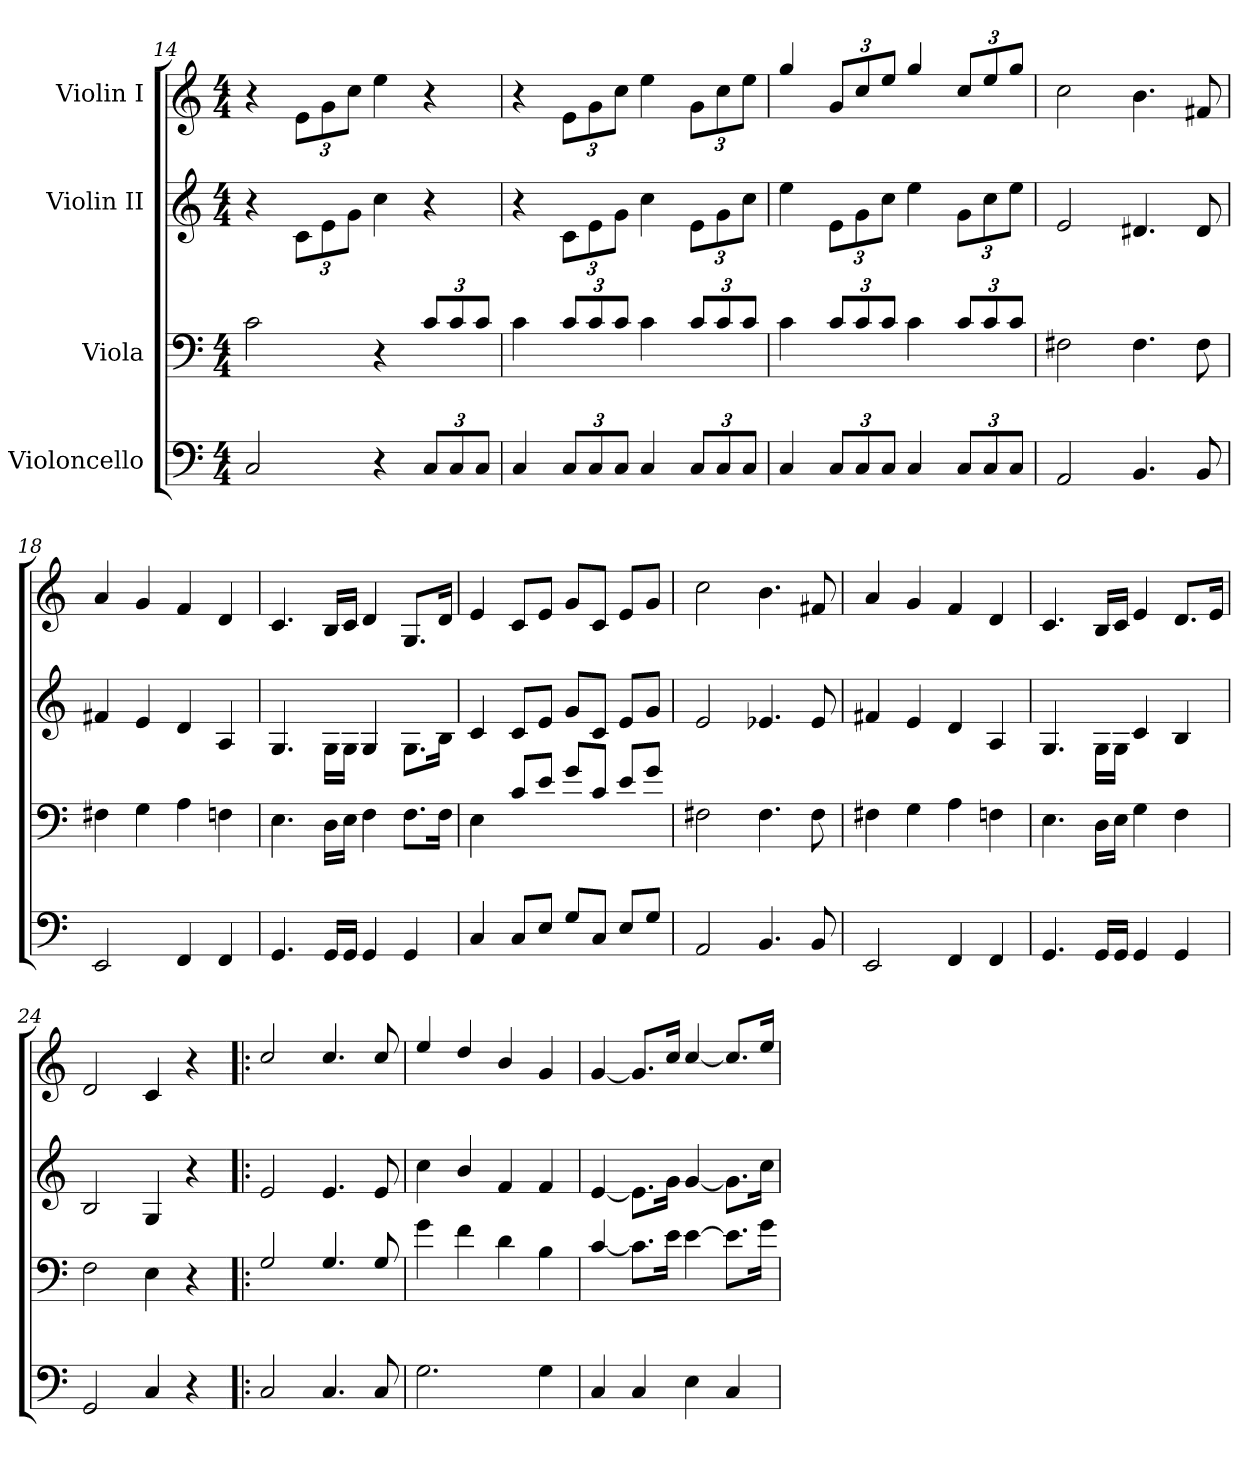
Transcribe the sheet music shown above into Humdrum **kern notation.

**kern	**kern	**kern	**kern
*part4	*part3	*part2	*part1
*staff4	*staff3	*staff2	*staff1
*I"Violoncello	*I"Viola	*I"Violin II	*I"Violin I
*clefF4	*clefF4	*clefG2	*clefG2
*k[]	*k[]	*k[]	*k[]
*M4/4	*M4/4	*M4/4	*M4/4
=14	=14	=14	=14
2C/	2c\	4r	4r
*	*	*Xbrackettup	*Xbrackettup
.	.	12c\L	12e\L
.	.	12e\	12g\
.	.	12g\J	12cc\J
4r	4r	4cc\	4ee\
*Xbrackettup	*Xbrackettup	*	*
12C/L	12c/L	4r	4r
12C/	12c/	.	.
12C/J	12c/J	.	.
=15	=15	=15	=15
4C/	4c\	4r	4r
12C/L	12c/L	12c\L	12e\L
12C/	12c/	12e\	12g\
12C/J	12c/J	12g\J	12cc\J
4C/	4c\	4cc\	4ee\
12C/L	12c/L	12e\L	12g\L
12C/	12c/	12g\	12cc\
12C/J	12c/J	12cc\J	12ee\J
=16	=16	=16	=16
4C/	4c\	4ee\	4gg/
12C/L	12c/L	12e\L	12g/L
12C/	12c/	12g\	12cc/
12C/J	12c/J	12cc\J	12ee/J
4C/	4c\	4ee\	4gg/
12C/L	12c/L	12g\L	12cc/L
12C/	12c/	12cc\	12ee/
12C/J	12c/J	12ee\J	12gg/J
=17	=17	=17	=17
2AA/	2F#X\	2e/	2cc\
4.BB/	4.F#\	4.d#X/	4.b\
8BB/	8F#\	8d#/	8f#X/
=18	=18	=18	=18
2EE/	4F#X\	4f#X/	4a/
.	4G\	4e/	4g/
4FF/	4A\	4d/	4f/
4FF/	4Fn\	4A/	4d/
!!LO:PB:g=z
=19	=19	=19	=19
4.GG/	4.E\	4.G/	4.c/
16GG/LL	16D\LL	16G\LL	16B/LL
16GG/JJ	16E\JJ	16G\JJ	16c/JJ
4GG/	4F\	4G/	4d/
4GG/	8.F\L	8.G\L	8.G/L
.	16F\Jk	16B\Jk	16d/Jk
=20	=20	=20	=20
4C/	4E\	4c/	4e/
8C/L	8c/L	8c/L	8c/L
8E/J	8e/J	8e/J	8e/J
8G/L	8g/L	8g/L	8g/L
8C/J	8c/J	8c/J	8c/J
8E/L	8e/L	8e/L	8e/L
8G/J	8g/J	8g/J	8g/J
=21	=21	=21	=21
2AA/	2F#X\	2e/	2cc\
4.BB/	4.F#\	4.e-X/	4.b\
8BB/	8F#\	8e-/	8f#X/
=22	=22	=22	=22
2EE/	4F#X\	4f#X/	4a/
.	4G\	4e/	4g/
4FF/	4A\	4d/	4f/
4FF/	4Fn\	4A/	4d/
=23	=23	=23	=23
4.GG/	4.E\	4.G/	4.c/
16GG/LL	16D\LL	16G\LL	16B/LL
16GG/JJ	16E\JJ	16G\JJ	16c/JJ
4GG/	4G\	4c/	4e/
4GG/	4F\	4B/	8.d/L
.	.	.	16e/Jk
=24	=24	=24	=24
2GG/	2F\	2B/	2d/
4C/	4E\	4G/	4c/
4r	4r	4r	4r
=25!|:	=25!|:	=25!|:	=25!|:
2C/	2G/	2e/	2cc/
4.C/	4.G/	4.e/	4.cc/
8C/	8G/	8e/	8cc/
!!LO:LB:g=z
=26	=26	=26	=26
2.G\	4g\	4cc\	4ee/
.	4f\	4b/	4dd/
.	4d\	4f/	4b/
4G\	4B\	4f/	4g/
=27	=27	=27	=27
4C/	[4c/	[4e/	[4g/
4C/	8.c\L]	8.e\L]	8.g/L]
.	16e\Jk	16g\Jk	16cc/Jk
4E\	[4e\	[4g/	[4cc/
4C/	8.e\L]	8.g\L]	8.cc/L]
.	16g\Jk	16cc\Jk	16ee/Jk
=	=	=	=
*-	*-	*-	*-
